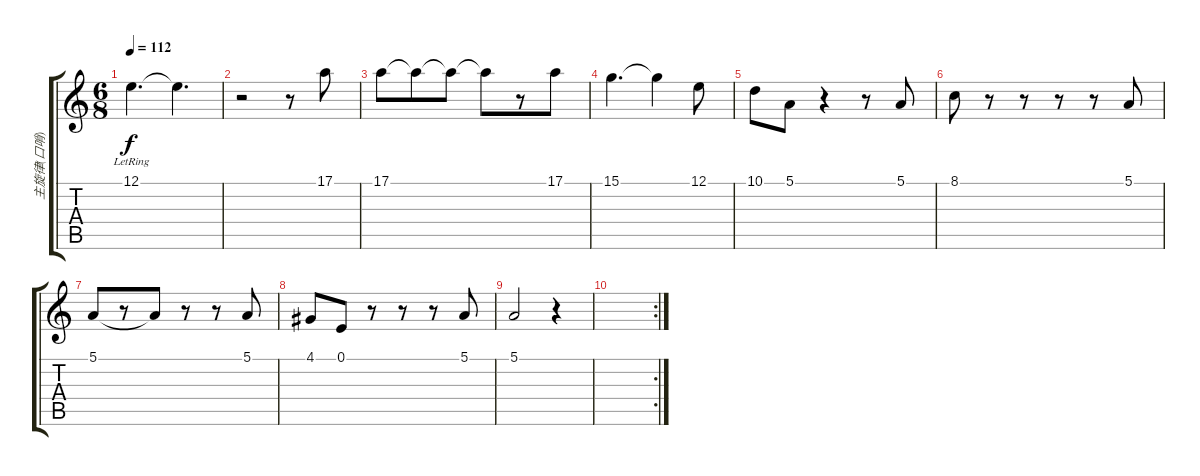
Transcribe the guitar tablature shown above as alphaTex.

\track ("主旋律(口哨)" "主旋律(口哨)") {instrument whistle}
\staff {score tabs}
\tuning (E4 B3 G3 D3 A2 E2) {hide}
\ts (6 8)
\tempo 112
\clef g2
\ks c
12.1{lr}.4{d dy f} 12.1{t}.4{d} |
r.2 r.8 17.1.8 |
17.1.8 17.1{t}.8 17.1{t}.8 17.1{t}.8 r.8 17.1.8 |
15.1.4{d} 15.1{t}.4 12.1.8 |
10.1.8 5.1.8 r.4 r.8 5.1.8 |
8.1.8 r.8 r.8 r.8 r.8 5.1.8 |
5.1.8 r.8 5.1{t}.8 r.8 r.8 5.1.8 |
4.1.8 0.1.8 r.8 r.8 r.8 5.1.8 |
5.1.2 r.4 |
\rc 2
